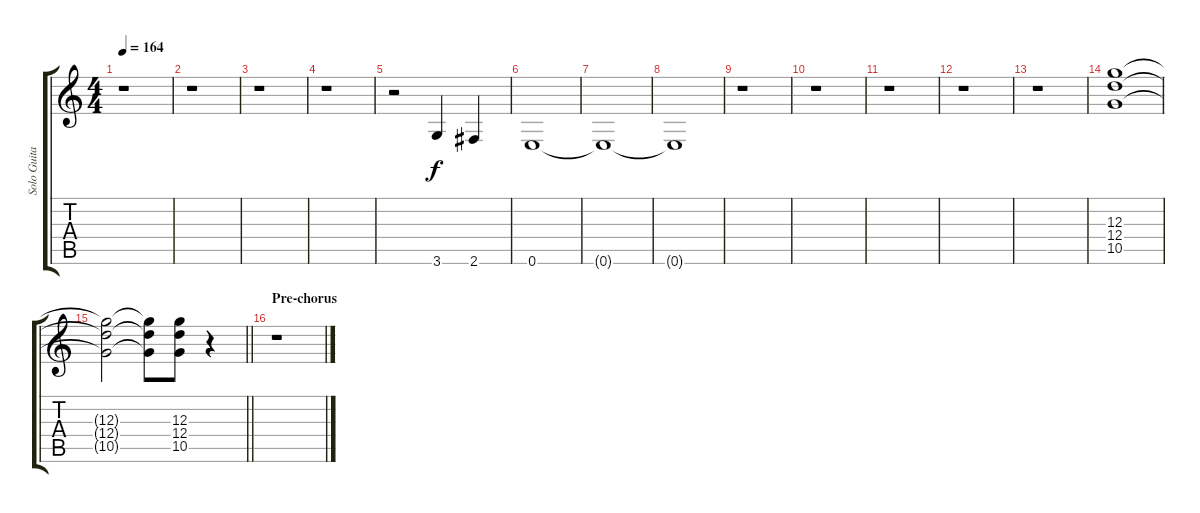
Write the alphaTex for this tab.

\track ("Solo Guitar 1 (Ritchie Blackmore)" "Solo Guita") {instrument distortionguitar}
\staff {score tabs}
\tuning (E4 B3 G3 D3 A2 E2) {hide}
\ts (4 4)
\tempo 164
\clef g2
\ks c
r.1{dy ppp} |
r.1 |
r.1 |
r.1 |
r.2 3.6.4{dy f} 2.6.4 |
0.6.1 |
0.6{t}.1 |
0.6{t}.1 |
r.1 |
r.1 |
r.1 |
r.1 |
r.1 |
(12.3 12.4 10.5).1 |
\barLineRight lightlight
(12.3{t} 12.4{t} 10.5{t}).2 (12.3{t} 12.4{t} 10.5{t}).8 (12.3 12.4 10.5).8 r.4 |
\section ("" "Pre-chorus")
r.1
